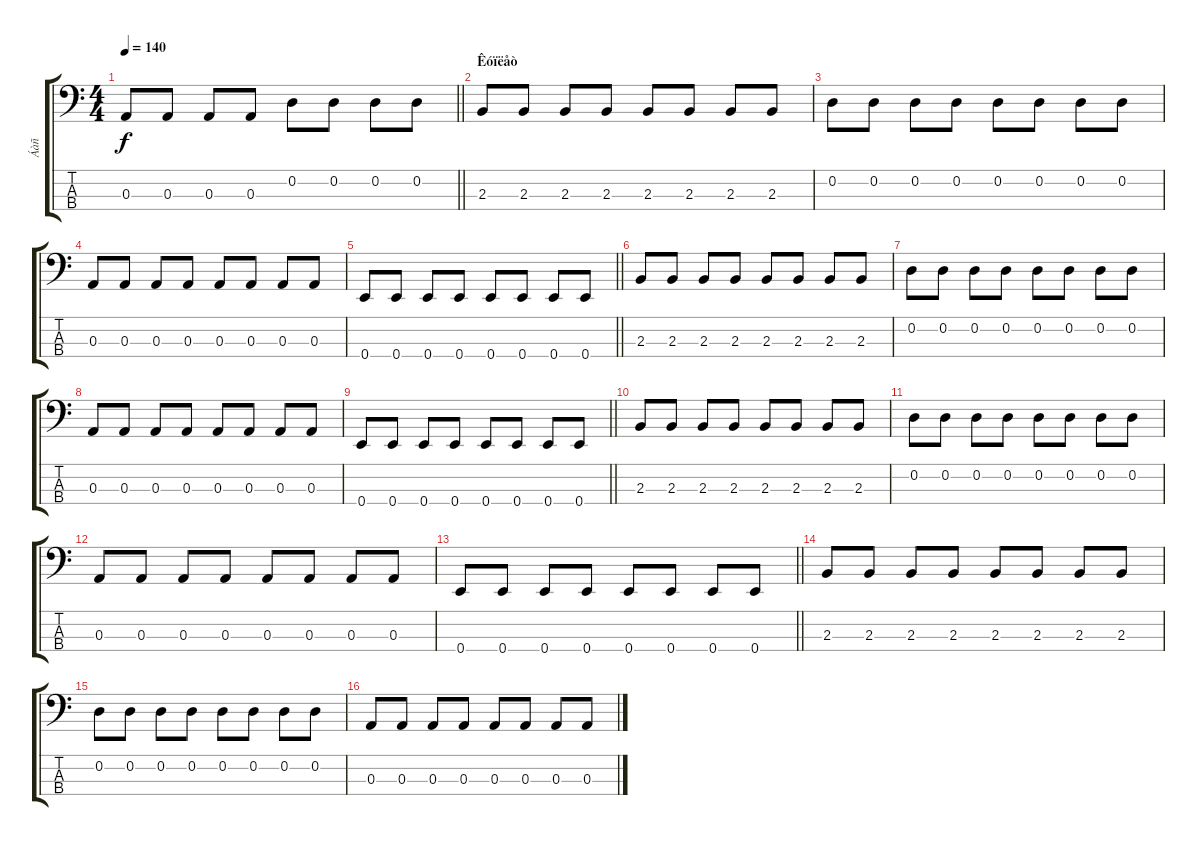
\track ("Áàñ" "Áàñ") {instrument electricbassfinger}
\staff {score tabs}
\tuning (G2 D2 A1 E1) {hide}
\ts (4 4)
\tempo 140
\clef f4
\barLineRight lightlight
\ks c
0.3.8{dy f} 0.3.8 0.3.8 0.3.8 0.2.8 0.2.8 0.2.8 0.2.8 |
\section ("" "Êóïëåò")
2.3.8 2.3.8 2.3.8 2.3.8 2.3.8 2.3.8 2.3.8 2.3.8 |
0.2.8 0.2.8 0.2.8 0.2.8 0.2.8 0.2.8 0.2.8 0.2.8 |
0.3.8 0.3.8 0.3.8 0.3.8 0.3.8 0.3.8 0.3.8 0.3.8 |
\barLineRight lightlight
0.4.8 0.4.8 0.4.8 0.4.8 0.4.8 0.4.8 0.4.8 0.4.8 |
2.3.8 2.3.8 2.3.8 2.3.8 2.3.8 2.3.8 2.3.8 2.3.8 |
0.2.8 0.2.8 0.2.8 0.2.8 0.2.8 0.2.8 0.2.8 0.2.8 |
0.3.8 0.3.8 0.3.8 0.3.8 0.3.8 0.3.8 0.3.8 0.3.8 |
\barLineRight lightlight
0.4.8 0.4.8 0.4.8 0.4.8 0.4.8 0.4.8 0.4.8 0.4.8 |
2.3.8 2.3.8 2.3.8 2.3.8 2.3.8 2.3.8 2.3.8 2.3.8 |
0.2.8 0.2.8 0.2.8 0.2.8 0.2.8 0.2.8 0.2.8 0.2.8 |
0.3.8 0.3.8 0.3.8 0.3.8 0.3.8 0.3.8 0.3.8 0.3.8 |
\barLineRight lightlight
0.4.8 0.4.8 0.4.8 0.4.8 0.4.8 0.4.8 0.4.8 0.4.8 |
2.3.8 2.3.8 2.3.8 2.3.8 2.3.8 2.3.8 2.3.8 2.3.8 |
0.2.8 0.2.8 0.2.8 0.2.8 0.2.8 0.2.8 0.2.8 0.2.8 |
0.3.8 0.3.8 0.3.8 0.3.8 0.3.8 0.3.8 0.3.8 0.3.8
